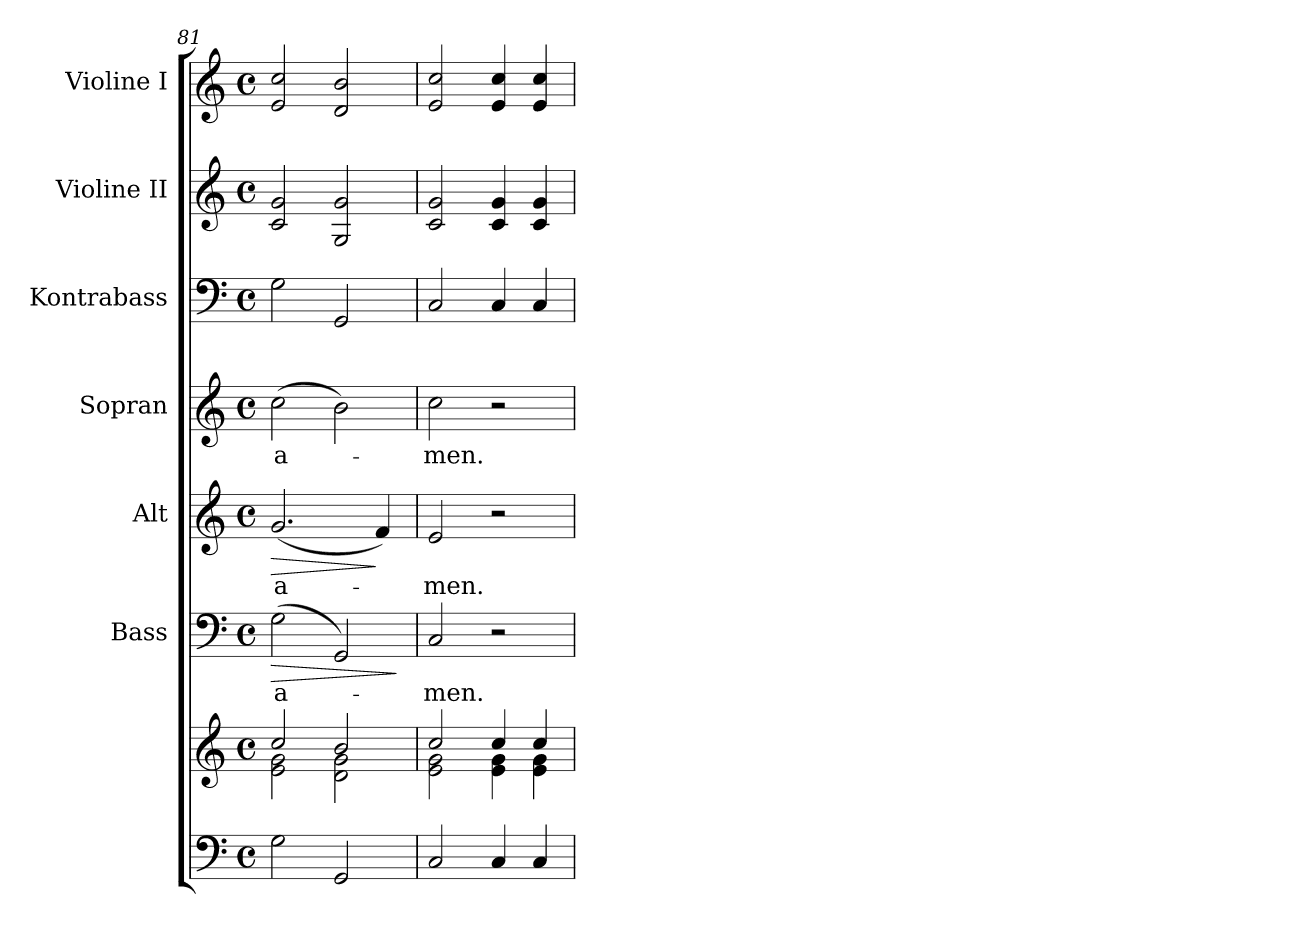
**kern	**kern	**kern	**text	**dynam	**kern	**text	**dynam	**kern	**text	**kern	**kern	**kern
*part7	*part7	*part6	*part6	*part6	*part5	*part5	*part5	*part4	*part4	*part3	*part2	*part1
*staff8	*staff7	*staff6	*staff6	*staff6	*staff5	*staff5	*staff5	*staff4	*staff4	*staff3	*staff2	*staff1
*	*	*I"Bass	*	*	*I"Alt	*	*	*I"Sopran	*	*I"Kontrabass	*I"Violine II	*I"Violine I
*	*	*I'B.	*	*	*I'A.	*	*	*I'S.	*	*I'Kb.	*I'Vl. II	*I'Vl. I
*clefF4	*clefG2	*clefF4	*	*	*clefG2	*	*	*clefG2	*	*clefF4	*clefG2	*clefG2
*	*	*	*	*	*	*	*	*	*	*ITrd7c12	*	*
*k[]	*k[]	*k[]	*	*	*k[]	*	*	*k[]	*	*k[]	*k[]	*k[]
*C:	*C:	*C:	*	*	*C:	*	*	*C:	*	*C:	*C:	*C:
*M4/4	*M4/4	*M4/4	*	*	*M4/4	*	*	*M4/4	*	*M4/4	*M4/4	*M4/4
*met(c)	*met(c)	*met(c)	*	*	*met(c)	*	*	*met(c)	*	*met(c)	*met(c)	*met(c)
=81	=81	=81	=81	=81	=81	=81	=81	=81	=81	=81	=81	=81
*	*^	*	*	*	*	*	*	*	*	*	*	*
!	!	!	!	!LO:LY:b	!LO:HP:b	!	!LO:LY:b	!LO:HP:b	!	!LO:LY:b	!	!	!
2G\	2cc/	2e\ 2g\	(>2G\	a-	>	(<2.g/	a-	>	(>2cc\	a-	2GG\	2c/ 2g/	2e/ 2cc/
2GG/	2b/	2d\ 2g\	2GG/)	.	.	.	.	.	2b\)	.	2GGG/	2G/ 2g/	2d/ 2b/
.	.	.	.	.	.	4f/)	.	]	.	.	.	.	.
*	*v	*v	*	*	*	*	*	*	*	*	*	*	*
.	.	.	.	]	.	.	.	.	.	.	.	.
=82	=82	=82	=82	=82	=82	=82	=82	=82	=82	=82	=82	=82
*	*^	*	*	*	*	*	*	*	*	*	*	*
!	!	!	!	!LO:LY:b	!	!	!LO:LY:b	!	!	!LO:LY:b	!	!	!
2C/	2cc/	2e\ 2g\	2C/	-men.	.	2e/	-men.	.	2cc\	-men.	2CC/	2c/ 2g/	2e/ 2cc/
4C/	4cc/	4e\ 4g\	2r	.	.	2r	.	.	2r	.	4CC/	4c/ 4g/	4e/ 4cc/
4C/	4cc/	4e\ 4g\	.	.	.	.	.	.	.	.	4CC/	4c/ 4g/	4e/ 4cc/
*	*v	*v	*	*	*	*	*	*	*	*	*	*	*
=	=	=	=	=	=	=	=	=	=	=	=	=
*-	*-	*-	*-	*-	*-	*-	*-	*-	*-	*-	*-	*-
